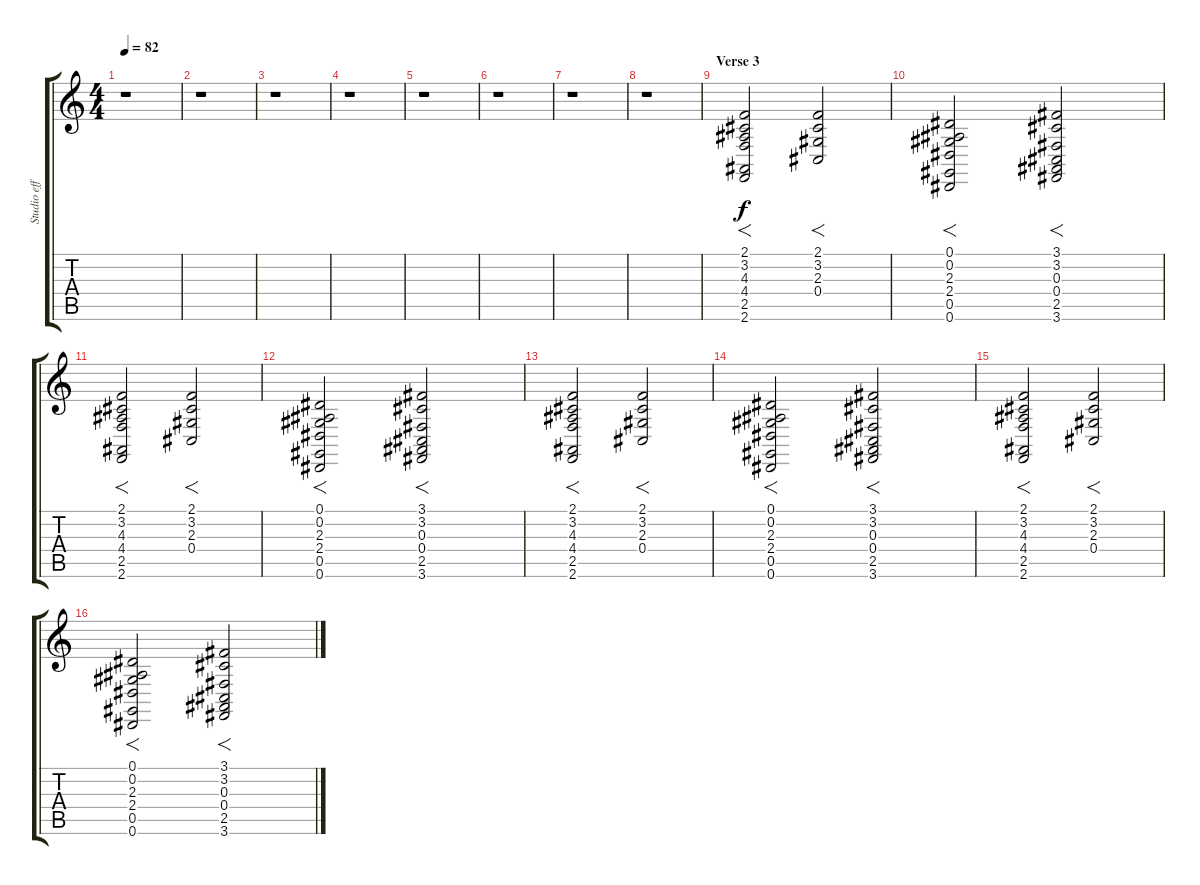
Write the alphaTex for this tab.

\track ("Studio effects - Guitar Samples" "Studio eff") {instrument synthstrings1}
\staff {score tabs}
\tuning (Eb4 Bb3 Gb3 Db3 Ab2 Eb2) {hide}
\ts (4 4)
\tempo 82
\clef g2
\ks c
r.1{dy f} |
r.1 |
r.1 |
r.1 |
r.1 |
r.1 |
r.1 |
r.1 |
\section ("" "Verse 3")
(2.1 3.2 4.3 4.4 2.5 2.6).2{f} (2.1 3.2 2.3 0.4).2{f} |
(0.1 0.2 2.3 2.4 0.5 0.6).2{f} (3.1 3.2 0.3 0.4 2.5 3.6).2{f} |
(2.1 3.2 4.3 4.4 2.5 2.6).2{f} (2.1 3.2 2.3 0.4).2{f} |
(0.1 0.2 2.3 2.4 0.5 0.6).2{f} (3.1 3.2 0.3 0.4 2.5 3.6).2{f} |
(2.1 3.2 4.3 4.4 2.5 2.6).2{f} (2.1 3.2 2.3 0.4).2{f} |
(0.1 0.2 2.3 2.4 0.5 0.6).2{f} (3.1 3.2 0.3 0.4 2.5 3.6).2{f} |
(2.1 3.2 4.3 4.4 2.5 2.6).2{f} (2.1 3.2 2.3 0.4).2{f} |
(0.1 0.2 2.3 2.4 0.5 0.6).2{f} (3.1 3.2 0.3 0.4 2.5 3.6).2{f}
